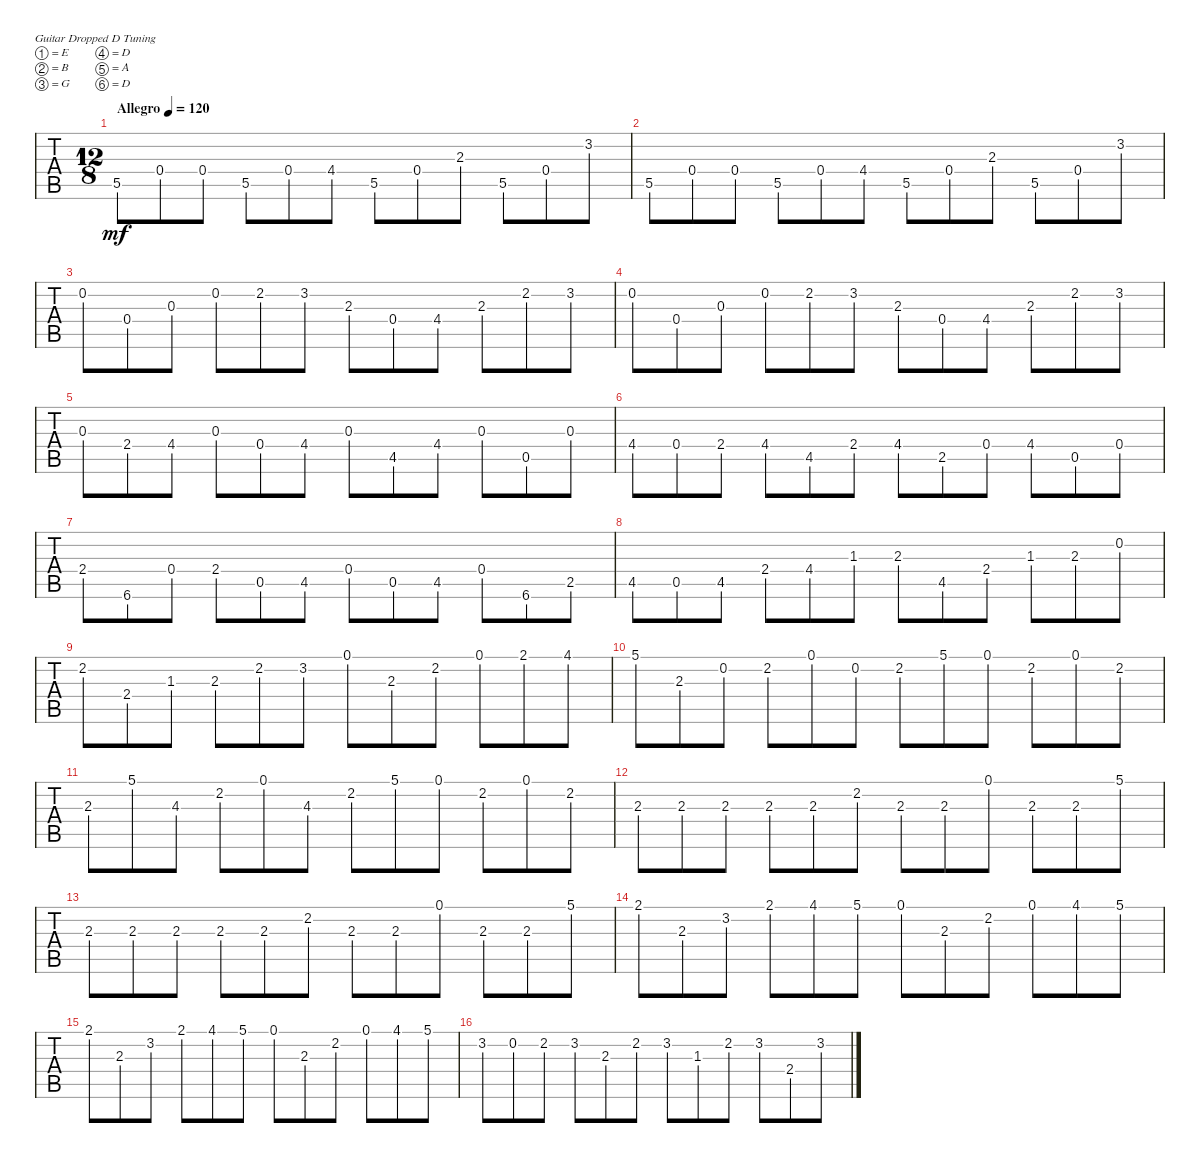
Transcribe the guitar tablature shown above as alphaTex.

\bracketExtendMode groupsimilarinstruments
\singleTrackTrackNamePolicy hidden
\multiTrackTrackNamePolicy hidden
\firstSystemTrackNameOrientation horizontal
\otherSystemsTrackNameOrientation horizontal
\track ("Track 1" "Track 1") {instrument acousticguitarsteel}
\staff {tabs}
\tuning (E4 B3 G3 D3 A2 D2)
\ts (12 8)
\tempo (120 "Allegro")
\clef g2
\scale
0.546531
\ks c
5.5.8{dy mf instrument acousticguitarsteel} 0.4.8 0.4.8 5.5.8 0.4.8 4.4.8 5.5.8 0.4.8 2.3.8 5.5.8 0.4.8 3.2.8 |
\scale
0.453469 5.5.8 0.4.8 0.4.8 5.5.8 0.4.8 4.4.8 5.5.8 0.4.8 2.3.8 5.5.8 0.4.8 3.2.8 |
\scale
0.5 0.2.8 0.4.8 0.3.8 0.2.8 2.2.8 3.2.8 2.3.8 0.4.8 4.4.8 2.3.8 2.2.8 3.2.8 |
\scale
0.5 0.2.8 0.4.8 0.3.8 0.2.8 2.2.8 3.2.8 2.3.8 0.4.8 4.4.8 2.3.8 2.2.8 3.2.8 |
\scale
0.5 0.3.8 2.4.8 4.4.8 0.3.8 0.4.8 4.4.8 0.3.8 4.5.8 4.4.8 0.3.8 0.5.8 0.3.8 |
\scale
0.5 4.4.8 0.4.8 2.4.8 4.4.8 4.5.8 2.4.8 4.4.8 2.5.8 0.4.8 4.4.8 0.5.8 0.4.8 |
\scale
0.5 2.4.8 6.6.8 0.4.8 2.4.8 0.5.8 4.5.8 0.4.8 0.5.8 4.5.8 0.4.8 6.6.8 2.5.8 |
\scale
0.5 4.5.8 0.5.8 4.5.8 2.4.8 4.4.8 1.3.8 2.3.8 4.5.8 2.4.8 1.3.8 2.3.8 0.2.8 |
\scale
0.5 2.2.8 2.4.8 1.3.8 2.3.8 2.2.8 3.2.8 0.1.8 2.3.8 2.2.8 0.1.8 2.1.8 4.1.8 |
\scale
0.5 5.1.8 2.3.8 0.2.8 2.2.8 0.1.8 0.2.8 2.2.8 5.1.8 0.1.8 2.2.8 0.1.8 2.2.8 |
\scale
0.5 2.3.8 5.1.8 4.3.8 2.2.8 0.1.8 4.3.8 2.2.8 5.1.8 0.1.8 2.2.8 0.1.8 2.2.8 |
\scale
0.5 2.3.8 2.3.8 2.3.8 2.3.8 2.3.8 2.2.8 2.3.8 2.3.8 0.1.8 2.3.8 2.3.8 5.1.8 |
\scale
0.5 2.3.8 2.3.8 2.3.8 2.3.8 2.3.8 2.2.8 2.3.8 2.3.8 0.1.8 2.3.8 2.3.8 5.1.8 |
\scale
0.5 2.1.8 2.3.8 3.2.8 2.1.8 4.1.8 5.1.8 0.1.8 2.3.8 2.2.8 0.1.8 4.1.8 5.1.8 |
\scale
0.5 2.1.8 2.3.8 3.2.8 2.1.8 4.1.8 5.1.8 0.1.8 2.3.8 2.2.8 0.1.8 4.1.8 5.1.8 |
\scale
0.5 3.2.8 0.2.8 2.2.8 3.2.8 2.3.8 2.2.8 3.2.8 1.3.8 2.2.8 3.2.8 2.4.8 3.2.8
